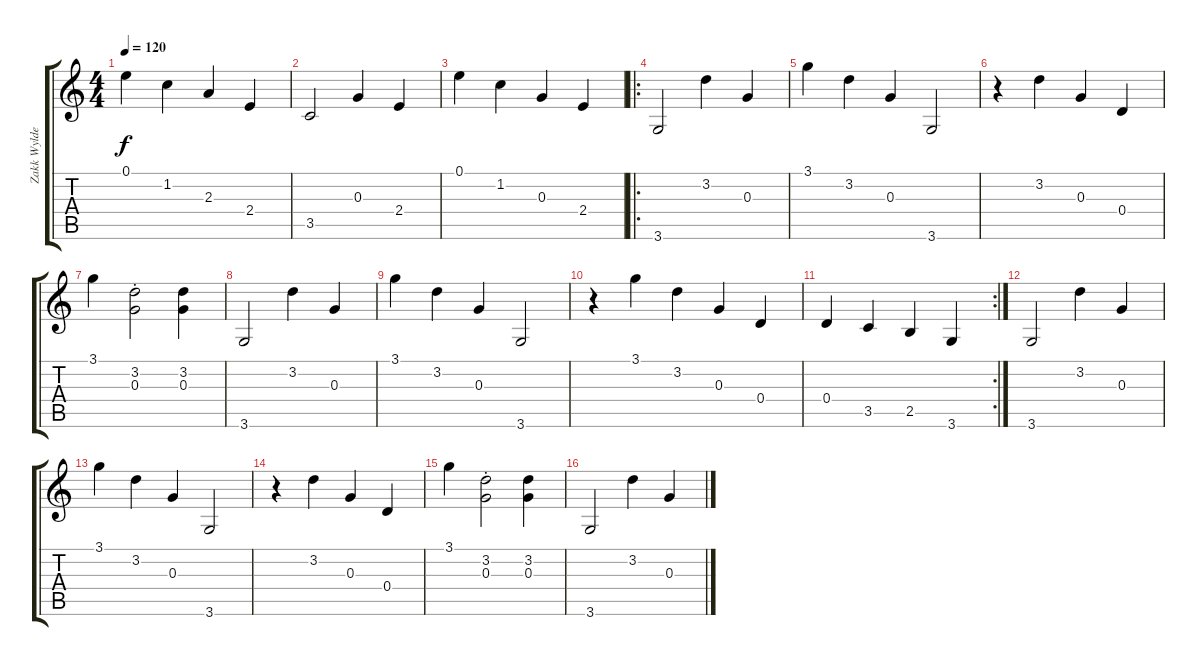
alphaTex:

\track ("Zakk Wylde Guitar 1" "Zakk Wylde") {instrument acousticguitarsteel}
\staff {score tabs}
\tuning (E4 B3 G3 D3 A2 E2) {hide}
\ts (4 4)
\tempo 120
\clef g2
\ks c
0.1.4{dy f} 1.2.4 2.3.4 2.4.4 |
3.5.2 0.3.4 2.4.4 |
0.1.4 1.2.4 0.3.4 2.4.4 |
\ro
3.6.2 3.2.4 0.3.4 |
3.1.4 3.2.4 0.3.4 3.6.2 |
r.4 3.2.4 0.3.4 0.4.4 |
3.1.4 (3.2{st} 0.3{st}).2 (3.2 0.3).4 |
3.6.2 3.2.4 0.3.4 |
3.1.4 3.2.4 0.3.4 3.6.2 |
r.4 3.1.4 3.2.4 0.3.4 0.4.4 |
\rc 2
0.4.4 3.5.4 2.5.4 3.6.4 |
3.6.2 3.2.4 0.3.4 |
3.1.4 3.2.4 0.3.4 3.6.2 |
r.4 3.2.4 0.3.4 0.4.4 |
3.1.4 (3.2{st} 0.3{st}).2 (3.2 0.3).4 |
3.6.2 3.2.4 0.3.4
